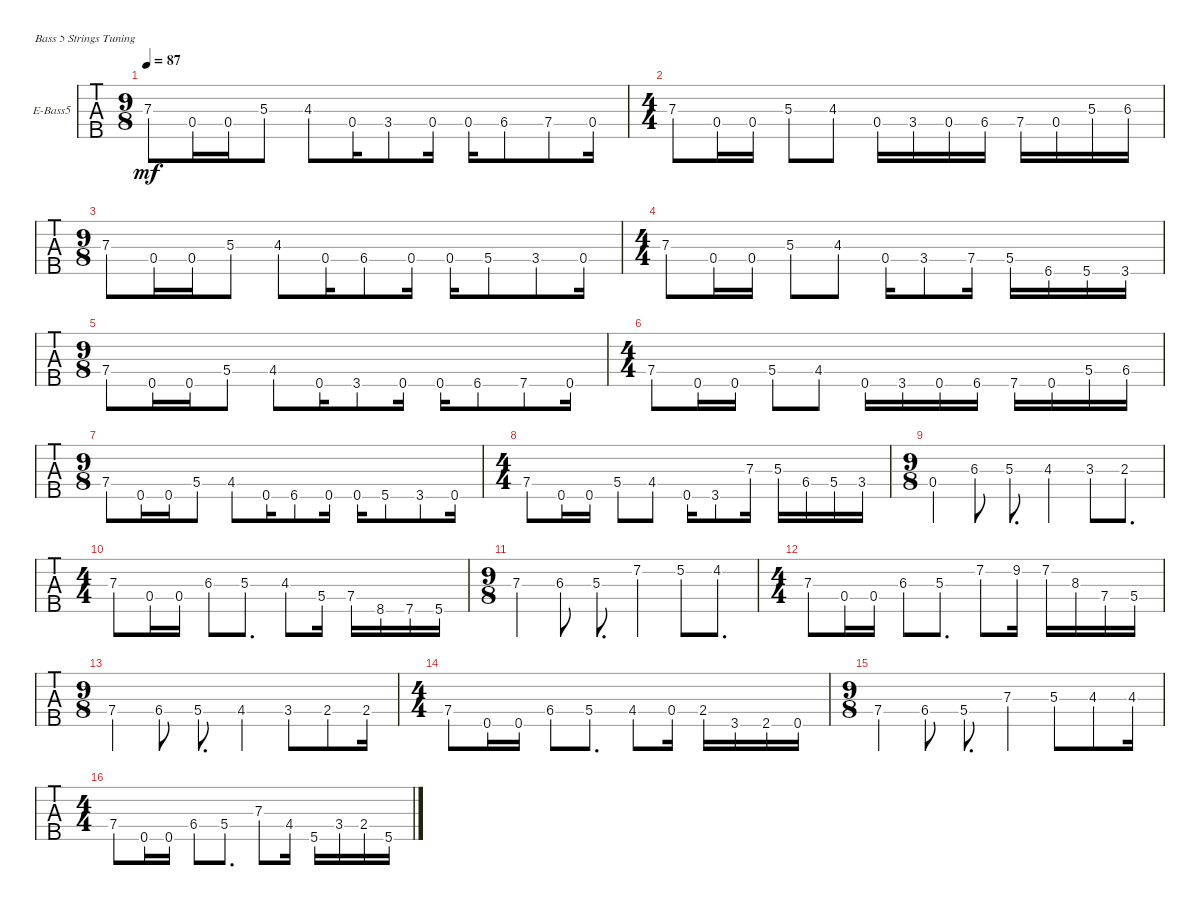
\defaultSystemsLayout 4
\bracketExtendMode groupsimilarinstruments
\firstSystemTrackNameOrientation horizontal
\otherSystemsTrackNameOrientation horizontal
\track ("Electric Bass" "E-Bass5") {instrument electricbassfinger}
\staff {tabs}
\tuning (G2 D2 A1 E1 B0)
\ts (9 8)
\tempo 87
\clef f4
\ks c
7.3.8{dy mf} 0.4.16 0.4.16 5.3.8 4.3.8 0.4.16 3.4.8 0.4.16 0.4.16 6.4.8 7.4.8 0.4.16 |
\ts (4 4)
7.3.8 0.4.16 0.4.16 5.3.8 4.3.8 0.4.16 3.4.16 0.4.16 6.4.16 7.4.16 0.4.16 5.3.16 6.3.16 |
\ts (9 8)
7.3.8 0.4.16 0.4.16 5.3.8 4.3.8 0.4.16 6.4.8 0.4.16 0.4.16 5.4.8 3.4.8 0.4.16 |
\ts (4 4)
7.3.8 0.4.16 0.4.16 5.3.8 4.3.8 0.4.16 3.4.8 7.4.16 5.4.16 6.5.16 5.5.16 3.5.16 |
\ts (9 8)
7.4.8 0.5.16 0.5.16 5.4.8 4.4.8 0.5.16 3.5.8 0.5.16 0.5.16 6.5.8 7.5.8 0.5.16 |
\ts (4 4)
7.4.8 0.5.16 0.5.16 5.4.8 4.4.8 0.5.16 3.5.16 0.5.16 6.5.16 7.5.16 0.5.16 5.4.16 6.4.16 |
\ts (9 8)
7.4.8 0.5.16 0.5.16 5.4.8 4.4.8 0.5.16 6.5.8 0.5.16 0.5.16 5.5.8 3.5.8 0.5.16 |
\ts (4 4)
7.4.8 0.5.16 0.5.16 5.4.8 4.4.8 0.5.16 3.5.8 7.3.16 5.3.16 6.4.16 5.4.16 3.4.16 |
\ts (9 8)
0.4.4 6.3.8 5.3.8{d} 4.3.4 3.3.8 2.3.8{d} |
\ts (4 4)
7.3.8 0.4.16 0.4.16 6.3.8 5.3.8{d} 4.3.8 5.4.16 7.4.16 8.5.16 7.5.16 5.5.16 |
\ts (9 8)
7.3.4 6.3.8 5.3.8{d} 7.2.4 5.2.8 4.2.8{d} |
\ts (4 4)
7.3.8 0.4.16 0.4.16 6.3.8 5.3.8{d} 7.2.8 9.2.16 7.2.16 8.3.16 7.4.16 5.4.16 |
\ts (9 8)
7.4.4 6.4.8 5.4.8{d} 4.4.4 3.4.8 2.4.8 2.4.16 |
\ts (4 4)
7.4.8 0.5.16 0.5.16 6.4.8 5.4.8{d} 4.4.8 0.4.16 2.4.16 3.5.16 2.5.16 0.5.16 |
\ts (9 8)
7.4.4 6.4.8 5.4.8{d} 7.3.4 5.3.8 4.3.8 4.3.16 |
\ts (4 4)
7.4.8 0.5.16 0.5.16 6.4.8 5.4.8{d} 7.3.8 4.4.16 5.5.16 3.4.16 2.4.16 5.5.16
